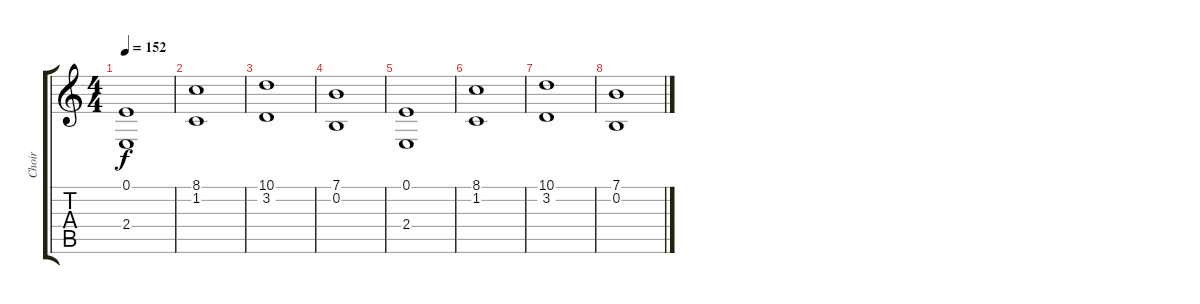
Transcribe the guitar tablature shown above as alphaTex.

\track ("Choir" "Choir") {instrument choiraahs}
\staff {score tabs}
\tuning (E4 B3 G3 D3 A2 E2) {hide}
\ts (4 4)
\tempo 152
\clef g2
\ks c
(0.1 2.4).1{dy f} |
(8.1 1.2).1 |
(10.1 3.2).1 |
(7.1 0.2).1 |
(0.1 2.4).1 |
(8.1 1.2).1 |
(10.1 3.2).1 |
(7.1 0.2).1
